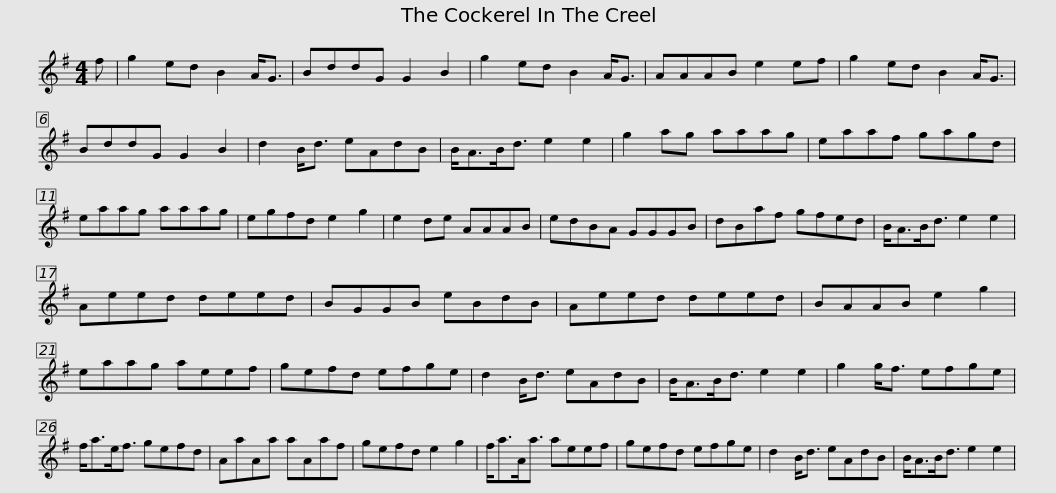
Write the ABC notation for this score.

X:1
L:1/8
M:4/4
I:linebreak $
K:G
V:1 treble
V:1
 f | g2 ed B2 A<G | BddG G2 B2 | g2 ed B2 A<G | AAAB e2 ef | %5
 g2 ed B2 A<G | BddG G2 B2 |$ d2 B<d eAdB | B<AB<d e2 e2 | g2 ag aaag | %10
 eaaf gagd | eaag aaag |$ egfd e2 g2 | e2 de AAAB | edBA GGGB | %15
 dBaf gfed | B<AB<d e2 e2 | Aeed deed |$ BGGB eBdB | Aeed deed | %20
 BAAB e2 g2 | eaag aeef | gefd efge | d2 B<d eAdB |$ B<AB<d e2 e2 | %25
 g2 g<f efge | f<ae<f gefd | AaAa aAaf | gefd e2 g2 | f<aA<a aeef |$ %30
 gefd efge | d2 B<d eAdB | B<AB<d e2 e2 | %33
